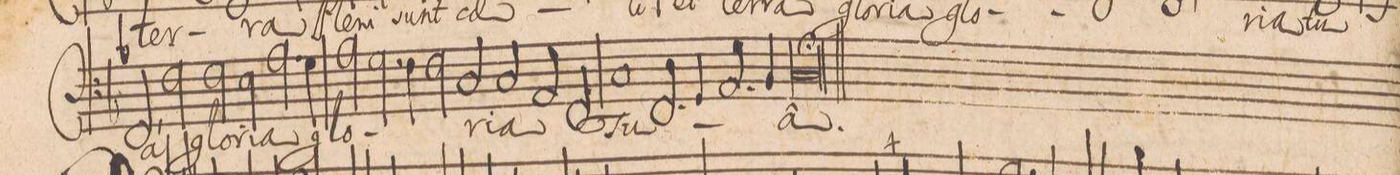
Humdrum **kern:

**kern	**text
*I"[BASSVS.]	*
*clefF4	*
*k[b-]	*
*met(C|)	*
*M2/1	*
2FF,/	-a
2F\	glo-
2F\	-ri-
2E\	-a
=46-	=46-
2.A\	glo-
4G\	.
2A\	.
2.G\	.
=47-	=47-
4F\	.
2F\	.
2C/	.
2C/	-ri-
=48-	=48-
2AA/	-a
2FF/	.
1C/	Tu-
=49-	=49-
2.FF/	.
4GG/	.
2.AA/	.
4BB-/	.
=50-	=50-
0C/;	-â.
=51||-	=51||-
*M2/1	*
*met(C|)	*
*-	*-
